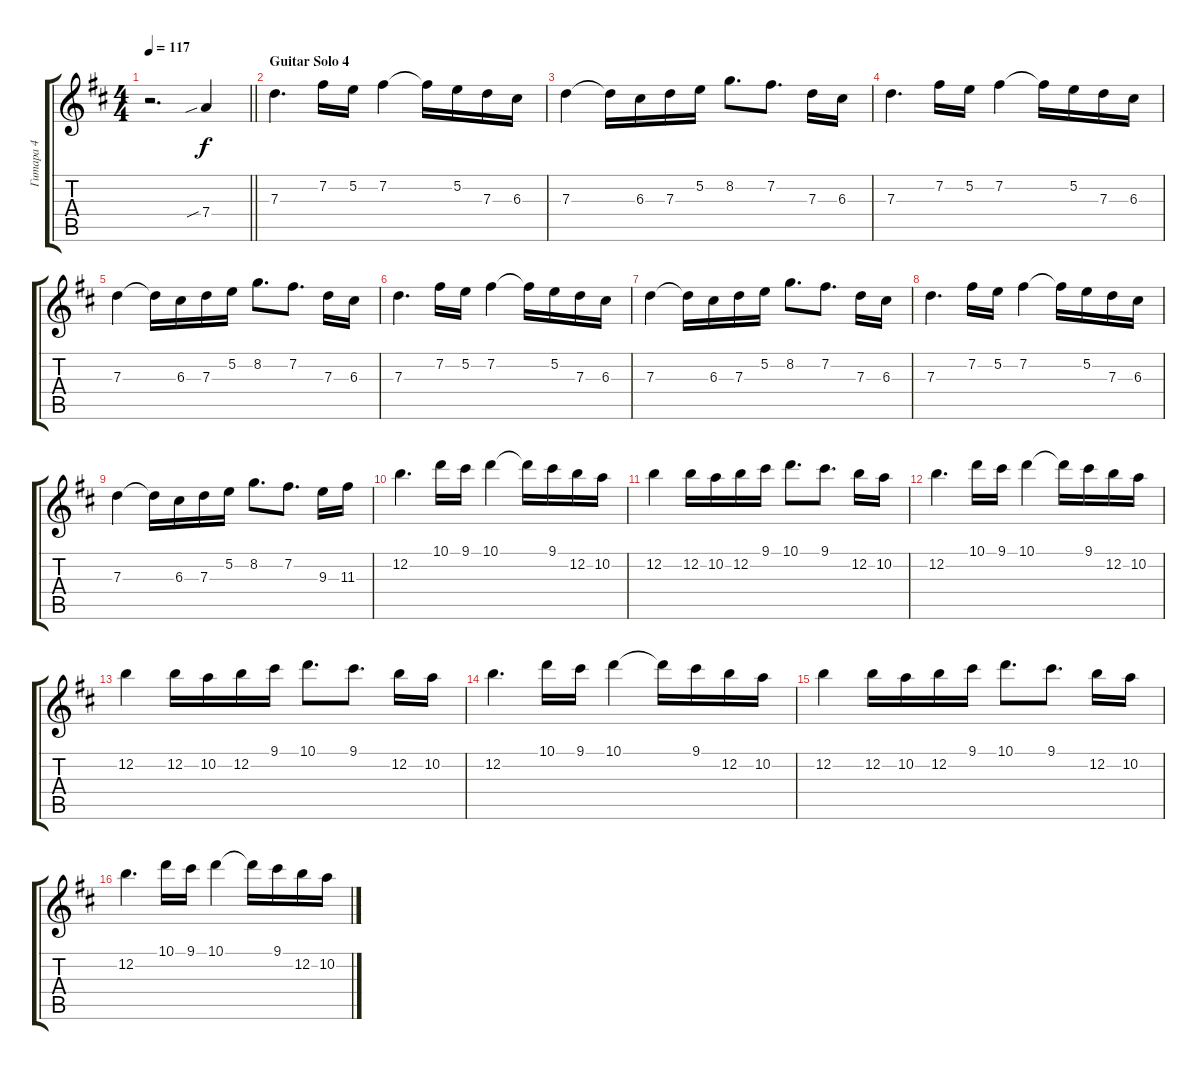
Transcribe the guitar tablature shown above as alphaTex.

\track ("Гитара 4" "Гитара 4") {instrument distortionguitar}
\staff {score tabs}
\tuning (E4 B3 G3 D3 A2 E2) {hide}
\ts (4 4)
\tempo 117
\clef g2
\barLineRight lightlight
\ks bminor
r.2{d dy f} 7.4{sib}.4 |
\section ("" "Guitar Solo 4")
7.3.4{d} 7.2.16 5.2.16 7.2.4 7.2{t}.16 5.2.16 7.3.16 6.3.16 |
7.3.4 7.3{t}.16 6.3.16 7.3.16 5.2.16 8.2.8{d} 7.2.8{d} 7.3.16 6.3.16 |
7.3.4{d} 7.2.16 5.2.16 7.2.4 7.2{t}.16 5.2.16 7.3.16 6.3.16 |
7.3.4 7.3{t}.16 6.3.16 7.3.16 5.2.16 8.2.8{d} 7.2.8{d} 7.3.16 6.3.16 |
7.3.4{d} 7.2.16 5.2.16 7.2.4 7.2{t}.16 5.2.16 7.3.16 6.3.16 |
7.3.4 7.3{t}.16 6.3.16 7.3.16 5.2.16 8.2.8{d} 7.2.8{d} 7.3.16 6.3.16 |
7.3.4{d} 7.2.16 5.2.16 7.2.4 7.2{t}.16 5.2.16 7.3.16 6.3.16 |
7.3.4 7.3{t}.16 6.3.16 7.3.16 5.2.16 8.2.8{d} 7.2.8{d} 9.3.16 11.3.16 |
12.2.4{d} 10.1.16 9.1.16 10.1.4 10.1{t}.16 9.1.16 12.2.16 10.2.16 |
12.2.4 12.2.16 10.2.16 12.2.16 9.1.16 10.1.8{d} 9.1.8{d} 12.2.16 10.2.16 |
12.2.4{d} 10.1.16 9.1.16 10.1.4 10.1{t}.16 9.1.16 12.2.16 10.2.16 |
12.2.4 12.2.16 10.2.16 12.2.16 9.1.16 10.1.8{d} 9.1.8{d} 12.2.16 10.2.16 |
12.2.4{d} 10.1.16 9.1.16 10.1.4 10.1{t}.16 9.1.16 12.2.16 10.2.16 |
12.2.4 12.2.16 10.2.16 12.2.16 9.1.16 10.1.8{d} 9.1.8{d} 12.2.16 10.2.16 |
12.2.4{d} 10.1.16 9.1.16 10.1.4 10.1{t}.16 9.1.16 12.2.16 10.2.16
